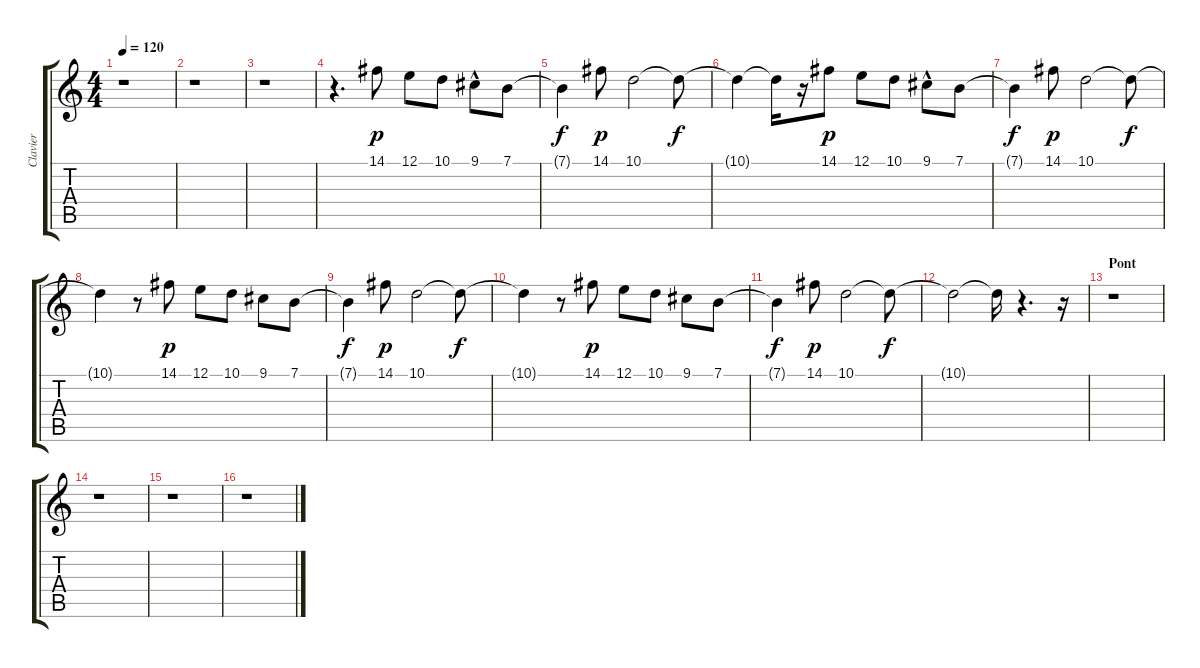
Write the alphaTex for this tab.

\track ("Clavier" "Clavier") {instrument synthvoice}
\staff {score tabs}
\tuning (E4 B3 G3 D3 A2 E2) {hide}
\ts (4 4)
\tempo 120
\clef g2
\ks c
r.1{dy f} |
r.1 |
r.1 |
r.4{d} 14.1.8{dy p} 12.1.8 10.1.8 9.1{hac}.8 7.1.8 |
7.1{t}.4{dy f} 14.1.8{dy p} 10.1.2 10.1{t}.8{dy f} |
10.1{t}.4 10.1{t}.16 r.16 14.1.8{dy p} 12.1.8 10.1.8 9.1{hac}.8 7.1.8 |
7.1{t}.4{dy f} 14.1.8{dy p} 10.1.2 10.1{t}.8{dy f} |
10.1{t}.4 r.8 14.1.8{dy p} 12.1.8 10.1.8 9.1.8 7.1.8 |
7.1{t}.4{dy f} 14.1.8{dy p} 10.1.2 10.1{t}.8{dy f} |
10.1{t}.4 r.8 14.1.8{dy p} 12.1.8 10.1.8 9.1.8 7.1.8 |
7.1{t}.4{dy f} 14.1.8{dy p} 10.1.2 10.1{t}.8{dy f} |
10.1{t}.2 10.1{t}.16 r.4{d} r.16 |
\section ("" "Pont")
r.1 |
r.1 |
r.1 |
r.1
